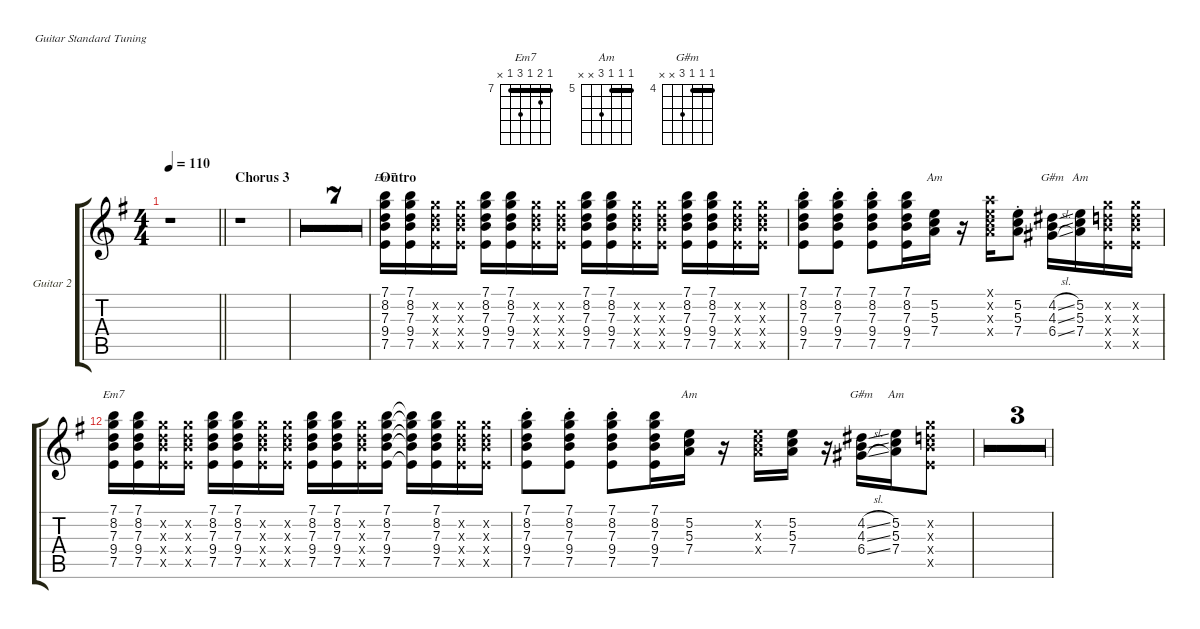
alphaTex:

\defaultSystemsLayout 4
\hideDynamics
\bracketExtendMode groupsimilarinstruments
\useSystemSignSeparator
\multiBarRest
\multiTrackTrackNamePolicy allsystems
\firstSystemTrackNameMode fullname
\firstSystemTrackNameOrientation horizontal
\otherSystemsTrackNameOrientation horizontal
\defaultBarNumberDisplay FirstOfSystem
\track ("Guitar 2" "Gtr. 2") {multiBarRest instrument electricguitarclean}
\staff {score tabs}
\tuning (E4 B3 G3 D3 A2 E2)
\chord ("Em7" 7 8 7 9 7 x) {firstfret 7 barre (7 7)}
\chord ("Am" 5 5 5 7 x x) {firstfret 5 barre (5 5)}
\chord ("G#m" 4 4 4 6 x x) {firstfret 4 barre (4 4)}
\ts (4 4)
\tempo 110
\clef g2
\barLineRight lightlight
\ks g
r.1{dy mp} |
\section ("" "Chorus 3")
r.1 |
r.1 |
r.1 |
r.1 |
r.1 |
r.1 |
r.1 |
\barLineRight lightlight
r.1 |
\section ("" "Outro")
(7.5 9.4 7.3 8.2 7.1).16{ch "Em7"} (7.5 9.4 7.3 8.2 7.1).16 (7.5{x} 9.4{x} 7.3{x} 8.2{x}).16 (7.5{x} 9.4{x} 7.3{x} 8.2{x}).16 (7.5 9.4 7.3 8.2 7.1).16 (7.5 9.4 7.3 8.2 7.1).16 (7.5{x} 9.4{x} 7.3{x} 8.2{x}).16 (7.5{x} 9.4{x} 7.3{x} 8.2{x}).16 (7.5 9.4 7.3 8.2 7.1).16 (7.5 9.4 7.3 8.2 7.1).16 (7.5{x} 9.4{x} 7.3{x} 8.2{x}).16 (7.5{x} 9.4{x} 7.3{x} 8.2{x}).16 (7.5 9.4 7.3 8.2 7.1).16 (7.5 9.4 7.3 8.2 7.1).16 (7.5{x} 9.4{x} 7.3{x} 8.2{x}).16 (7.5{x} 9.4{x} 7.3{x} 8.2{x}).16 |
(7.5{st} 9.4{st} 7.3{st} 8.2{st} 7.1{st}).8 (7.5{st} 9.4{st} 7.3{st} 8.2{st} 7.1{st}).8 (7.5{st} 9.4{st} 7.3{st} 8.2{st} 7.1{st}).8 (7.5 9.4 7.3 8.2 7.1).16 (5.2 5.3 7.4).16{ch "Am"} r.16 (5.1{x} 5.2{x} 5.3{x} 7.4{x}).16 (5.2{st} 5.3{st} 7.4{st}).8 (4.2{sl} 4.3{sl} 6.4{sl}).16{ch "G#m"} (5.2 5.3 7.4).16{ch "Am"} (7.5{x} 9.4{x} 7.3{x} 8.2{x}).16 (7.5{x} 9.4{x} 7.3{x} 8.2{x}).16 |
(7.5 9.4 7.3 8.2 7.1).16{ch "Em7"} (7.5 9.4 7.3 8.2 7.1).16 (7.5{x} 9.4{x} 7.3{x} 8.2{x}).16 (7.5{x} 9.4{x} 7.3{x} 8.2{x}).16 (7.5 9.4 7.3 8.2 7.1).16 (7.5 9.4 7.3 8.2 7.1).16 (7.5{x} 9.4{x} 7.3{x} 8.2{x}).16 (7.5{x} 9.4{x} 7.3{x} 8.2{x}).16 (7.5 9.4 7.3 8.2 7.1).16 (7.5 9.4 7.3 8.2 7.1).16 (7.5{x} 9.4{x} 7.3{x} 8.2{x}).16 (7.5 9.4 7.3 8.2 7.1).16 (7.5{t} 9.4{t} 7.3{t} 8.2{t} 7.1{t}).16 (7.5 9.4 7.3 8.2 7.1).16 (7.5{x} 9.4{x} 7.3{x} 8.2{x}).16 (7.5{x} 9.4{x} 7.3{x} 8.2{x}).16 |
(7.5{st} 9.4{st} 7.3{st} 8.2{st} 7.1{st}).8 (7.5{st} 9.4{st} 7.3{st} 8.2{st} 7.1{st}).8 (7.5{st} 9.4{st} 7.3{st} 8.2{st} 7.1{st}).8 (7.5 9.4 7.3 8.2 7.1).16 (5.2 5.3 7.4).16{ch "Am"} r.16 (5.2{x} 5.3{x} 7.4{x}).16 (5.2 5.3 7.4).16 r.16 (4.2{sl} 4.3{sl} 6.4{sl}).16{ch "G#m"} (5.2 5.3 7.4).16{ch "Am"} (7.5{x} 9.4{x} 7.3{x} 8.2{x}).8 |
r.1 |
r.1 |
r.1
